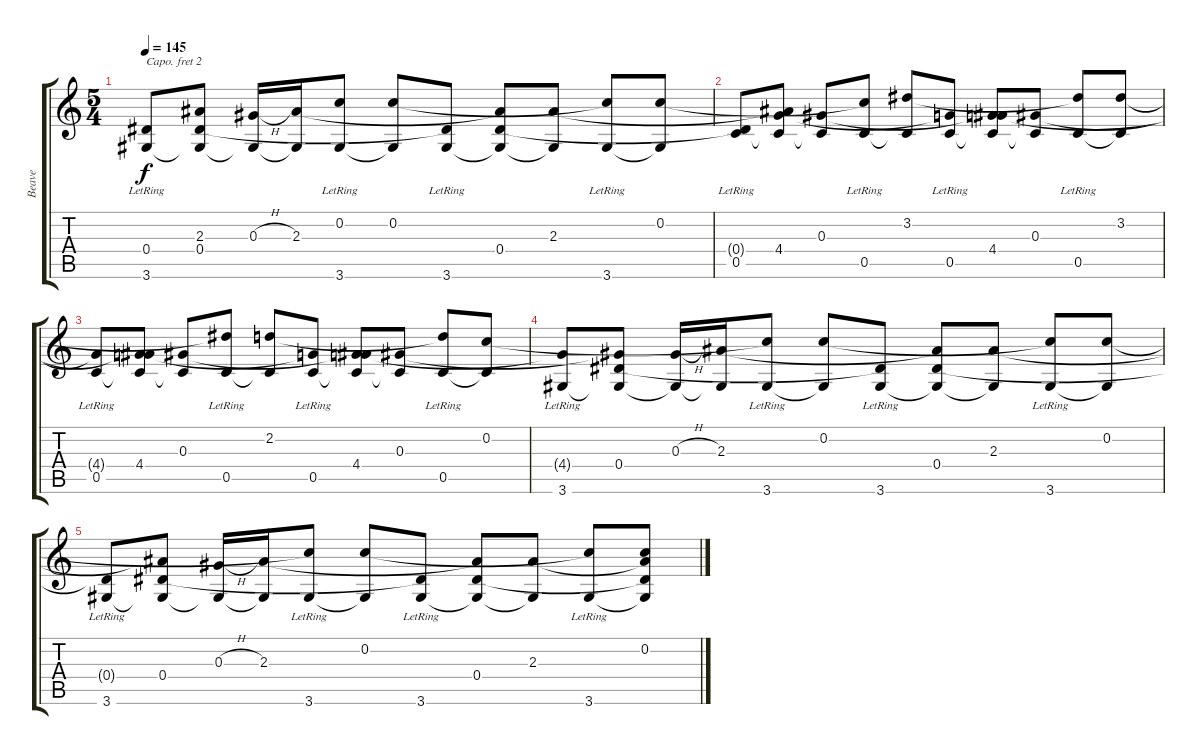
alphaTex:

\track ("Beave" "Beave") {instrument electricguitarclean}
\staff {score tabs}
\capo 2
\tuning (Eb4 Bb3 Gb3 Db3 Bb2 Eb2) {hide}
\ts (5 4)
\tempo 145
\clef g2
\ks c
(0.4{t} 3.6{lr}).8{dy f} (2.3{t} 0.4 3.6{t}).8 (0.3{h} 3.6{t}).16 (2.3 3.6{t}).16 (0.2{t} 3.6{lr}).8 (0.2 3.6{t}).8 (0.4{t} 3.6{lr}).8 (2.3{t} 0.4 3.6{t}).8 (2.3 3.6{t}).8 (0.2{t} 3.6{lr}).8 (0.2 3.6{t}).8 |
(0.4{t} 0.5{lr}).8{volume 9} (2.3{t} 4.4 0.5{t}).8 (0.3 0.5{t}).8 (0.2{t} 0.5{lr}).8 (3.2 0.5{t}).8 (4.4{t} 0.5{lr}).8 (0.3{t} 4.4 0.5{t}).8 (0.3 0.5{t}).8 (3.2{t} 0.5{lr}).8 (3.2 0.5{t}).8 |
(4.4{t} 0.5{lr}).8{volume 6} (0.3{t} 4.4 0.5{t}).8 (0.3 0.5{t}).8 (3.2{t} 0.5{lr}).8 (2.2 0.5{t}).8 (4.4{t} 0.5{lr}).8 (0.3{t} 4.4 0.5{t}).8 (0.3 0.5{t}).8 (2.2{t} 0.5{lr}).8 (0.2 0.5{t}).8 |
(4.4{t} 3.6{lr}).8{volume 4} (0.3{t} 0.4 3.6{t}).8 (0.3{h} 3.6{t}).16 (2.3 3.6{t}).16 (0.2{t} 3.6{lr}).8 (0.2 3.6{t}).8 (0.4{t} 3.6{lr}).8 (2.3{t} 0.4 3.6{t}).8 (2.3 3.6{t}).8 (0.2{t} 3.6{lr}).8 (0.2 3.6{t}).8 |
(0.4{t} 3.6{lr}).8{volume 2} (2.3{t} 0.4 3.6{t}).8 (0.3{h} 3.6{t}).16 (2.3 3.6{t}).16 (0.2{t} 3.6{lr}).8 (0.2 3.6{t}).8 (0.4{t} 3.6{lr}).8 (2.3{t} 0.4 3.6{t}).8 (2.3 3.6{t}).8 (0.2{t} 3.6{lr}).8 (0.2 2.3{t} 0.4{t} 3.6{t}).8
